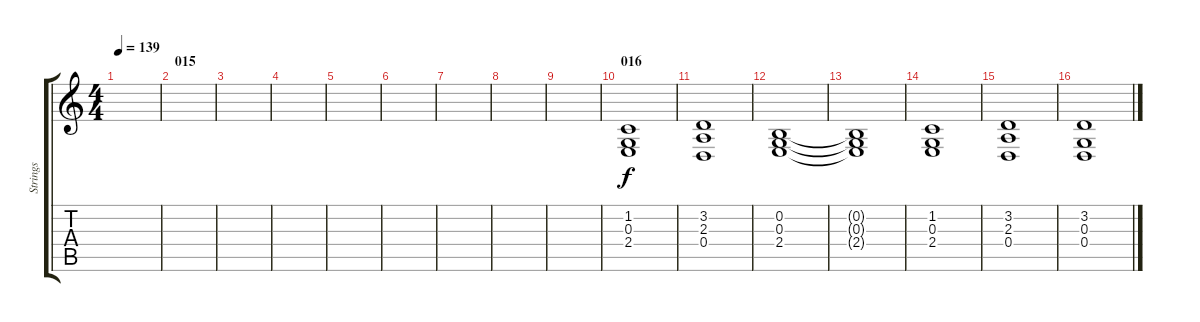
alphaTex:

\track ("Strings" "Strings") {instrument stringensemble1}
\staff {score tabs}
\tuning (E4 B3 G3 D3 A2 E2) {hide}
\ts (4 4)
\tempo 139
\clef g2
\ks c
|
\section ("" "015")
|
|
|
|
|
|
|
|
\section ("" "016")
(1.2 0.3 2.4).1 |
(3.2 2.3 0.4).1 |
(0.2 0.3 2.4).1 |
(0.2{t} 0.3{t} 2.4{t}).1 |
(1.2 0.3 2.4).1 |
(3.2 2.3 0.4).1 |
(3.2 0.3 0.4).1
